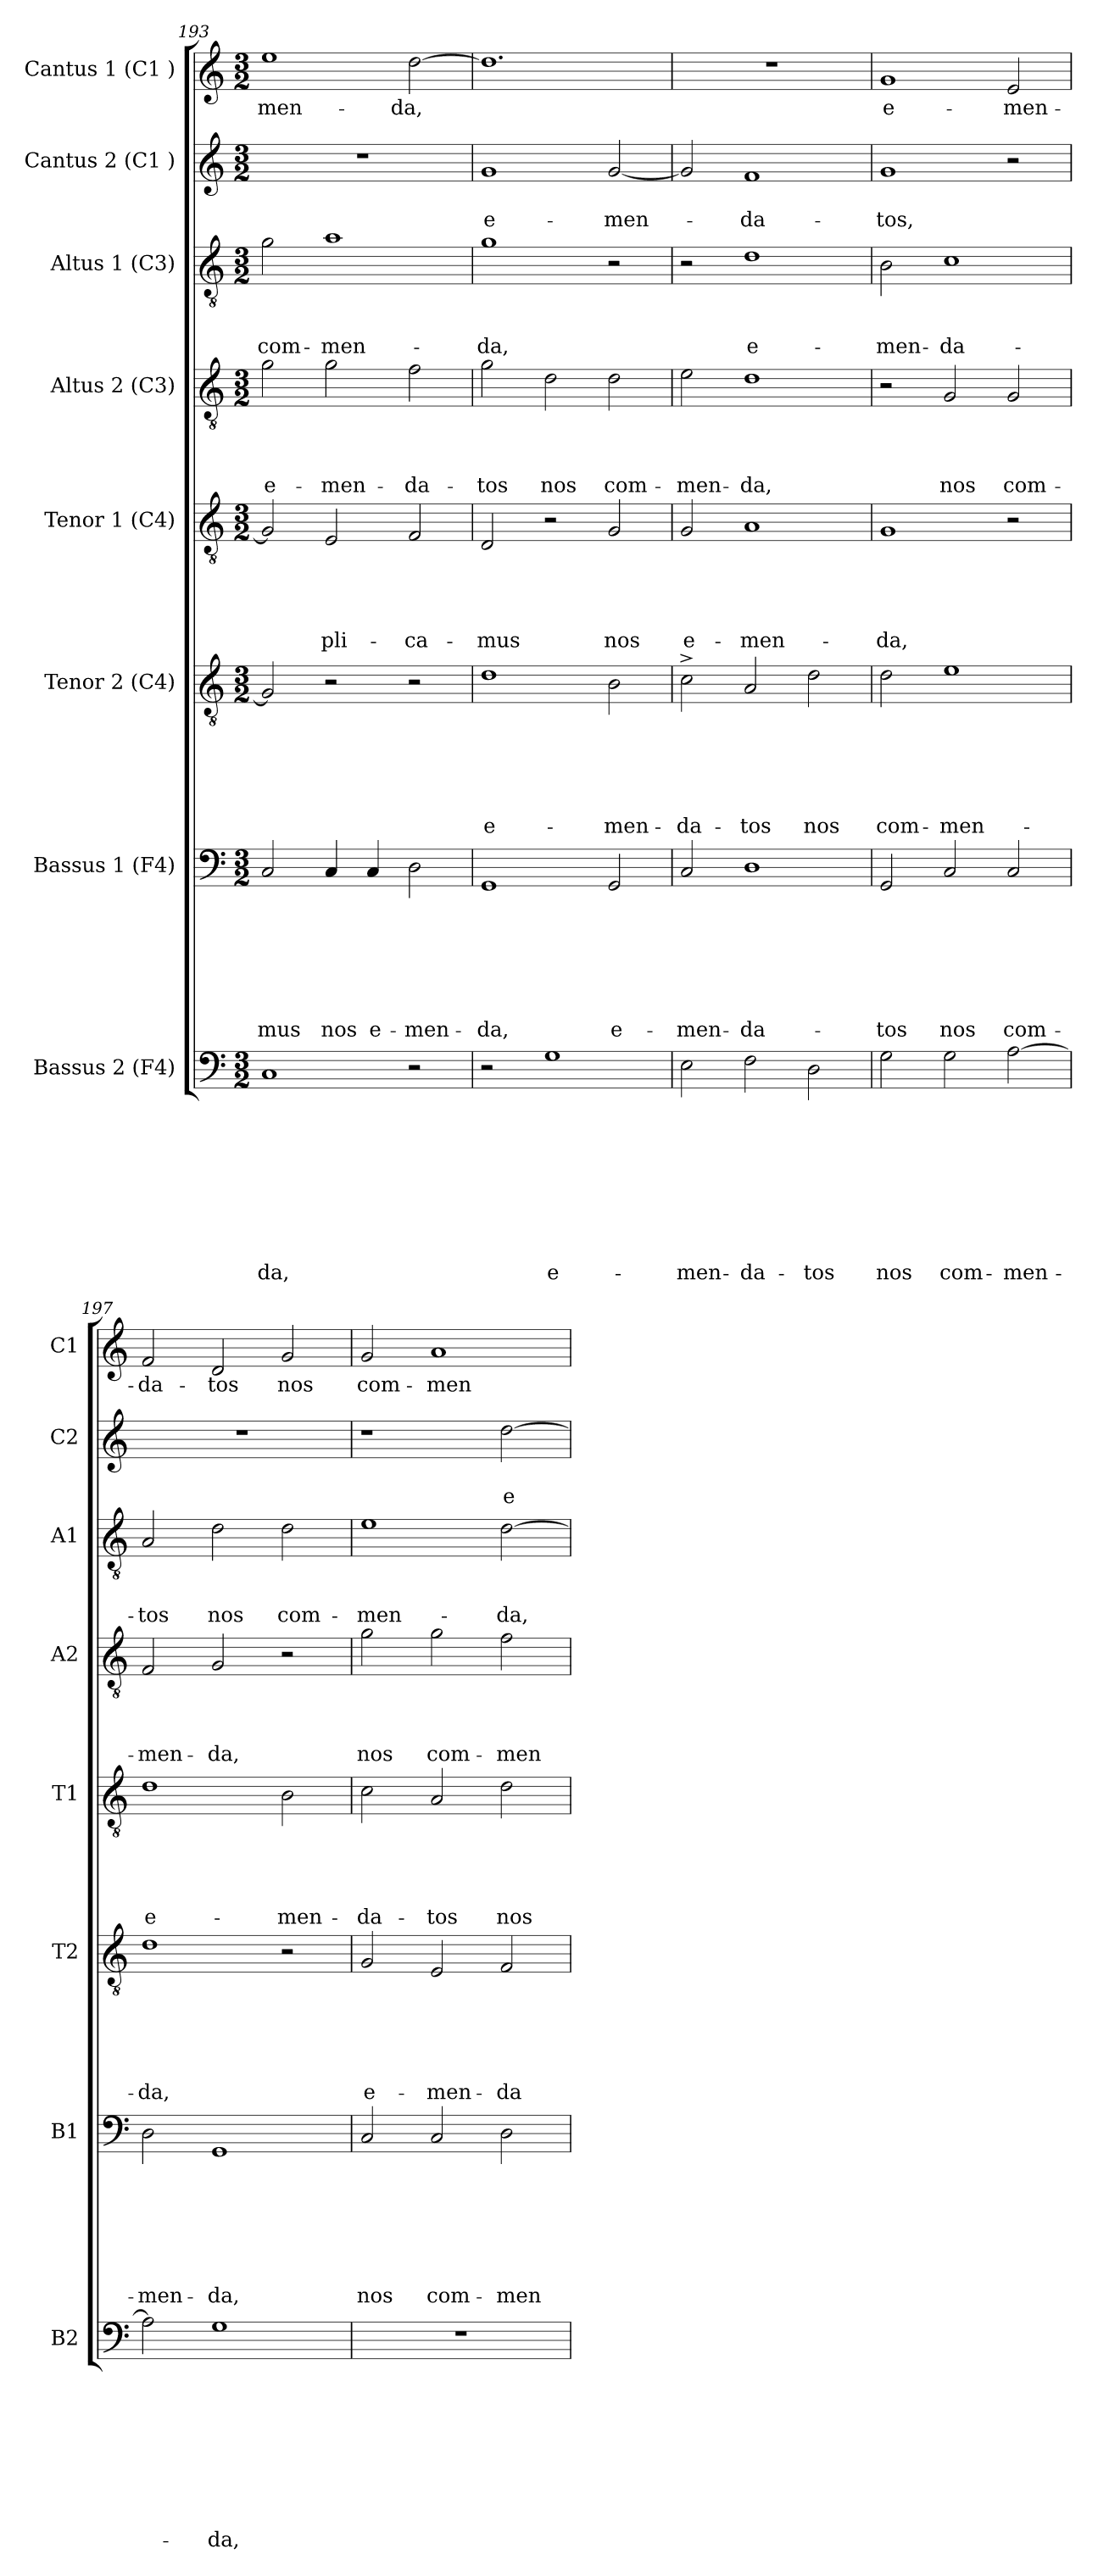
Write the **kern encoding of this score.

**kern	**text	**text	**text	**text	**text	**text	**text	**text	**text	**kern	**text	**text	**text	**text	**text	**text	**text	**kern	**text	**text	**text	**text	**text	**text	**kern	**text	**text	**text	**text	**text	**kern	**text	**text	**text	**text	**kern	**text	**text	**text	**kern	**text	**text	**kern	**text
*part8	*part8	*part8	*part8	*part8	*part8	*part8	*part8	*part8	*part8	*part7	*part7	*part7	*part7	*part7	*part7	*part7	*part7	*part6	*part6	*part6	*part6	*part6	*part6	*part6	*part5	*part5	*part5	*part5	*part5	*part5	*part4	*part4	*part4	*part4	*part4	*part3	*part3	*part3	*part3	*part2	*part2	*part2	*part1	*part1
*staff8	*staff8	*staff8	*staff8	*staff8	*staff8	*staff8	*staff8	*staff8	*staff8	*staff7	*staff7	*staff7	*staff7	*staff7	*staff7	*staff7	*staff7	*staff6	*staff6	*staff6	*staff6	*staff6	*staff6	*staff6	*staff5	*staff5	*staff5	*staff5	*staff5	*staff5	*staff4	*staff4	*staff4	*staff4	*staff4	*staff3	*staff3	*staff3	*staff3	*staff2	*staff2	*staff2	*staff1	*staff1
*I"Bassus 2 (F4)	*	*	*	*	*	*	*	*	*	*I"Bassus 1 (F4)	*	*	*	*	*	*	*	*I"Tenor 2 (C4)	*	*	*	*	*	*	*I"Tenor 1 (C4)	*	*	*	*	*	*I"Altus 2 (C3)	*	*	*	*	*I"Altus 1 (C3)	*	*	*	*I"Cantus 2 (C1 )	*	*	*I"Cantus 1 (C1 )	*
*I'B2	*	*	*	*	*	*	*	*	*	*I'B1	*	*	*	*	*	*	*	*I'T2	*	*	*	*	*	*	*I'T1	*	*	*	*	*	*I'A2	*	*	*	*	*I'A1	*	*	*	*I'C2	*	*	*I'C1	*
*clefF4	*	*	*	*	*	*	*	*	*	*clefF4	*	*	*	*	*	*	*	*clefGv2	*	*	*	*	*	*	*clefGv2	*	*	*	*	*	*clefGv2	*	*	*	*	*clefGv2	*	*	*	*clefG2	*	*	*clefG2	*
*k[]	*	*	*	*	*	*	*	*	*	*k[]	*	*	*	*	*	*	*	*k[]	*	*	*	*	*	*	*k[]	*	*	*	*	*	*k[]	*	*	*	*	*k[]	*	*	*	*k[]	*	*	*k[]	*
*C:	*	*	*	*	*	*	*	*	*	*C:	*	*	*	*	*	*	*	*C:	*	*	*	*	*	*	*C:	*	*	*	*	*	*C:	*	*	*	*	*C:	*	*	*	*C:	*	*	*C:	*
*M3/2	*	*	*	*	*	*	*	*	*	*M3/2	*	*	*	*	*	*	*	*M3/2	*	*	*	*	*	*	*M3/2	*	*	*	*	*	*M3/2	*	*	*	*	*M3/2	*	*	*	*M3/2	*	*	*M3/2	*
=193	=193	=193	=193	=193	=193	=193	=193	=193	=193	=193	=193	=193	=193	=193	=193	=193	=193	=193	=193	=193	=193	=193	=193	=193	=193	=193	=193	=193	=193	=193	=193	=193	=193	=193	=193	=193	=193	=193	=193	=193	=193	=193	=193	=193
!	!	!	!	!	!	!	!	!	!LO:LY:b	!	!	!	!	!	!	!	!LO:LY:b	!	!	!	!	!	!	!	!	!	!	!	!	!	!	!	!	!	!LO:LY:b	!	!	!	!LO:LY:b	!LO:N:vis=1	!	!	!	!LO:LY:b
1C	.	.	.	.	.	.	.	.	-da,	2C/	.	.	.	.	.	.	-mus	2G/]	.	.	.	.	.	.	2G/]	.	.	.	.	.	2g\	.	.	.	e-	2g\	.	.	com-	1.r	.	.	1ee	-men-
!	!	!	!	!	!	!	!	!	!	!	!	!	!	!	!	!	!LO:LY:b	!	!	!	!	!	!	!	!	!	!	!	!	!LO:LY:b	!	!	!	!	!LO:LY:b	!	!	!	!LO:LY:b:rj	!	!	!	!	!
.	.	.	.	.	.	.	.	.	.	4C/	.	.	.	.	.	.	nos	2r	.	.	.	.	.	.	2E/	.	.	.	.	-pli-	2g\	.	.	.	-men-	1a	.	.	-men-	.	.	.	.	.
!	!	!	!	!	!	!	!	!	!	!	!	!	!	!	!	!	!LO:LY:b	!	!	!	!	!	!	!	!	!	!	!	!	!	!	!	!	!	!	!	!	!	!	!	!	!	!	!
.	.	.	.	.	.	.	.	.	.	4C/	.	.	.	.	.	.	e-	.	.	.	.	.	.	.	.	.	.	.	.	.	.	.	.	.	.	.	.	.	.	.	.	.	.	.
!	!	!	!	!	!	!	!	!	!	!	!	!	!	!	!	!	!LO:LY:b	!	!	!	!	!	!	!	!	!	!	!	!	!LO:LY:b	!	!	!	!	!LO:LY:b	!	!	!	!	!	!	!	!	!LO:LY:b
2r	.	.	.	.	.	.	.	.	.	2D\	.	.	.	.	.	.	-men-	2r	.	.	.	.	.	.	2F/	.	.	.	.	-ca-	2f\	.	.	.	-da-	.	.	.	.	.	.	.	[>2dd\	-da,
=194	=194	=194	=194	=194	=194	=194	=194	=194	=194	=194	=194	=194	=194	=194	=194	=194	=194	=194	=194	=194	=194	=194	=194	=194	=194	=194	=194	=194	=194	=194	=194	=194	=194	=194	=194	=194	=194	=194	=194	=194	=194	=194	=194	=194
!	!	!	!	!	!	!	!	!	!	!	!	!	!	!	!	!	!LO:LY:b	!	!	!	!	!	!	!LO:LY:b:rj	!	!	!	!	!	!LO:LY:b	!	!	!	!	!LO:LY:b	!	!	!	!LO:LY:b	!	!	!LO:LY:b:rj	!	!
2r	.	.	.	.	.	.	.	.	.	1GG	.	.	.	.	.	.	-da,	1d	.	.	.	.	.	e-	2D/	.	.	.	.	-mus	2g\	.	.	.	-tos	1g	.	.	-da,	1g	.	e-	1.dd]	.
!	!	!	!	!	!	!	!	!	!LO:LY:b:rj	!	!	!	!	!	!	!	!	!	!	!	!	!	!	!	!	!	!	!	!	!	!	!	!	!	!LO:LY:b	!	!	!	!	!	!	!	!	!
1G	.	.	.	.	.	.	.	.	e-	.	.	.	.	.	.	.	.	.	.	.	.	.	.	.	2r	.	.	.	.	.	2d\	.	.	.	nos	.	.	.	.	.	.	.	.	.
!	!	!	!	!	!	!	!	!	!	!	!	!	!	!	!	!	!LO:LY:b	!	!	!	!	!	!	!LO:LY:b	!	!	!	!	!	!LO:LY:b	!	!	!	!	!LO:LY:b	!	!	!	!	!	!	!LO:LY:b	!	!
.	.	.	.	.	.	.	.	.	.	2GG/	.	.	.	.	.	.	e-	2B\	.	.	.	.	.	-men-	2G/	.	.	.	.	nos	2d\	.	.	.	com-	2r	.	.	.	[<2g/	.	-men-	.	.
=195	=195	=195	=195	=195	=195	=195	=195	=195	=195	=195	=195	=195	=195	=195	=195	=195	=195	=195	=195	=195	=195	=195	=195	=195	=195	=195	=195	=195	=195	=195	=195	=195	=195	=195	=195	=195	=195	=195	=195	=195	=195	=195	=195	=195
!	!	!	!	!	!	!	!	!	!LO:LY:b	!	!	!	!	!	!	!	!LO:LY:b	!	!	!	!	!	!	!LO:LY:b	!	!	!	!	!	!LO:LY:b	!	!	!	!	!LO:LY:b	!	!	!	!	!	!	!	!LO:N:vis=1	!
2E\	.	.	.	.	.	.	.	.	-men-	2C/	.	.	.	.	.	.	-men-	2c^>\	.	.	.	.	.	-da-	2G/	.	.	.	.	e-	2e\	.	.	.	-men-	2r	.	.	.	2g/]	.	.	1.r	.
!	!	!	!	!	!	!	!	!	!LO:LY:b	!	!	!	!	!	!	!	!LO:LY:b	!	!	!	!	!	!	!LO:LY:b	!	!	!	!	!	!LO:LY:b	!	!	!	!	!LO:LY:b	!	!	!	!LO:LY:b:rj	!	!	!LO:LY:b	!	!
2F\	.	.	.	.	.	.	.	.	-da-	1D	.	.	.	.	.	.	-da-	2A/	.	.	.	.	.	-tos	1A	.	.	.	.	-men-	1d	.	.	.	-da,	1d	.	.	e-	1f	.	-da-	.	.
!	!	!	!	!	!	!	!	!	!LO:LY:b	!	!	!	!	!	!	!	!	!	!	!	!	!	!	!LO:LY:b	!	!	!	!	!	!	!	!	!	!	!	!	!	!	!	!	!	!	!	!
2D\	.	.	.	.	.	.	.	.	-tos	.	.	.	.	.	.	.	.	2d\	.	.	.	.	.	nos	.	.	.	.	.	.	.	.	.	.	.	.	.	.	.	.	.	.	.	.
=196	=196	=196	=196	=196	=196	=196	=196	=196	=196	=196	=196	=196	=196	=196	=196	=196	=196	=196	=196	=196	=196	=196	=196	=196	=196	=196	=196	=196	=196	=196	=196	=196	=196	=196	=196	=196	=196	=196	=196	=196	=196	=196	=196	=196
!	!	!	!	!	!	!	!	!	!LO:LY:b	!	!	!	!	!	!	!	!LO:LY:b	!	!	!	!	!	!	!LO:LY:b	!	!	!	!	!	!LO:LY:b	!	!	!	!	!	!	!	!	!LO:LY:b	!	!	!LO:LY:b	!	!LO:LY:b:rj
2G\	.	.	.	.	.	.	.	.	nos	2GG/	.	.	.	.	.	.	-tos	2d\	.	.	.	.	.	com-	1G	.	.	.	.	-da,	2r	.	.	.	.	2B\	.	.	-men-	1g	.	-tos,	1g	e-
!	!	!	!	!	!	!	!	!	!LO:LY:b	!	!	!	!	!	!	!	!LO:LY:b	!	!	!	!	!	!	!LO:LY:b:rj	!	!	!	!	!	!	!	!	!	!	!LO:LY:b	!	!	!	!LO:LY:b	!	!	!	!	!
2G\	.	.	.	.	.	.	.	.	com-	2C/	.	.	.	.	.	.	nos	1e	.	.	.	.	.	-men-	.	.	.	.	.	.	2G/	.	.	.	nos	1c	.	.	-da-	.	.	.	.	.
!	!	!	!	!	!	!	!	!	!LO:LY:b	!	!	!	!	!	!	!	!LO:LY:b	!	!	!	!	!	!	!	!	!	!	!	!	!	!	!	!	!	!LO:LY:b	!	!	!	!	!	!	!	!	!LO:LY:b
[>2A\	.	.	.	.	.	.	.	.	-men-	2C/	.	.	.	.	.	.	com-	.	.	.	.	.	.	.	2r	.	.	.	.	.	2G/	.	.	.	com-	.	.	.	.	2r	.	.	2e/	-men-
=197	=197	=197	=197	=197	=197	=197	=197	=197	=197	=197	=197	=197	=197	=197	=197	=197	=197	=197	=197	=197	=197	=197	=197	=197	=197	=197	=197	=197	=197	=197	=197	=197	=197	=197	=197	=197	=197	=197	=197	=197	=197	=197	=197	=197
!	!	!	!	!	!	!	!	!	!	!	!	!	!	!	!	!	!LO:LY:b	!	!	!	!	!	!	!LO:LY:b	!	!	!	!	!	!LO:LY:b:rj	!	!	!	!	!LO:LY:b	!	!	!	!LO:LY:b	!LO:N:vis=1	!	!	!	!LO:LY:b
2A\]	.	.	.	.	.	.	.	.	.	2D\	.	.	.	.	.	.	-men-	1d	.	.	.	.	.	-da,	1d	.	.	.	.	e-	2F/	.	.	.	-men-	2A/	.	.	-tos	1.r	.	.	2f/	-da-
!	!	!	!	!	!	!	!	!	!LO:LY:b	!	!	!	!	!	!	!	!LO:LY:b	!	!	!	!	!	!	!	!	!	!	!	!	!	!	!	!	!	!LO:LY:b	!	!	!	!LO:LY:b	!	!	!	!	!LO:LY:b
1G	.	.	.	.	.	.	.	.	-da,	1GG	.	.	.	.	.	.	-da,	.	.	.	.	.	.	.	.	.	.	.	.	.	2G/	.	.	.	-da,	2d\	.	.	nos	.	.	.	2d/	-tos
!	!	!	!	!	!	!	!	!	!	!	!	!	!	!	!	!	!	!	!	!	!	!	!	!	!	!	!	!	!	!LO:LY:b	!	!	!	!	!	!	!	!	!LO:LY:b	!	!	!	!	!LO:LY:b
.	.	.	.	.	.	.	.	.	.	.	.	.	.	.	.	.	.	2r	.	.	.	.	.	.	2B\	.	.	.	.	-men-	2r	.	.	.	.	2d\	.	.	com-	.	.	.	2g/	nos
!!LO:LB:g=z
=198	=198	=198	=198	=198	=198	=198	=198	=198	=198	=198	=198	=198	=198	=198	=198	=198	=198	=198	=198	=198	=198	=198	=198	=198	=198	=198	=198	=198	=198	=198	=198	=198	=198	=198	=198	=198	=198	=198	=198	=198	=198	=198	=198	=198
!LO:N:vis=1	!	!	!	!	!	!	!	!	!	!	!	!	!	!	!	!	!LO:LY:b	!	!	!	!	!	!	!LO:LY:b	!	!	!	!	!	!LO:LY:b	!	!	!	!	!LO:LY:b	!	!	!	!LO:LY:b	!	!	!	!	!LO:LY:b
1.r	.	.	.	.	.	.	.	.	.	2C/	.	.	.	.	.	.	nos	2G/	.	.	.	.	.	e-	2c\	.	.	.	.	-da-	2g\	.	.	.	nos	1e	.	.	-men-	1r	.	.	2g/	com-
!	!	!	!	!	!	!	!	!	!	!	!	!	!	!	!	!	!LO:LY:b	!	!	!	!	!	!	!LO:LY:b	!	!	!	!	!	!LO:LY:b	!	!	!	!	!LO:LY:b	!	!	!	!	!	!	!	!	!LO:LY:b
.	.	.	.	.	.	.	.	.	.	2C/	.	.	.	.	.	.	com-	2E/	.	.	.	.	.	-men-	2A/	.	.	.	.	-tos	2g\	.	.	.	com-	.	.	.	.	.	.	.	1a	-men-
!	!	!	!	!	!	!	!	!	!	!	!	!	!	!	!	!	!LO:LY:b	!	!	!	!	!	!	!LO:LY:b	!	!	!	!	!	!LO:LY:b	!	!	!	!	!LO:LY:b	!	!	!	!LO:LY:b	!	!	!LO:LY:b:rj	!	!
.	.	.	.	.	.	.	.	.	.	2D\	.	.	.	.	.	.	-men-	2F/	.	.	.	.	.	-da-	2d\	.	.	.	.	nos	2f\	.	.	.	-men-	[>2d\	.	.	-da,	[>2dd\	.	e-	.	.
=	=	=	=	=	=	=	=	=	=	=	=	=	=	=	=	=	=	=	=	=	=	=	=	=	=	=	=	=	=	=	=	=	=	=	=	=	=	=	=	=	=	=	=	=
*-	*-	*-	*-	*-	*-	*-	*-	*-	*-	*-	*-	*-	*-	*-	*-	*-	*-	*-	*-	*-	*-	*-	*-	*-	*-	*-	*-	*-	*-	*-	*-	*-	*-	*-	*-	*-	*-	*-	*-	*-	*-	*-	*-	*-
